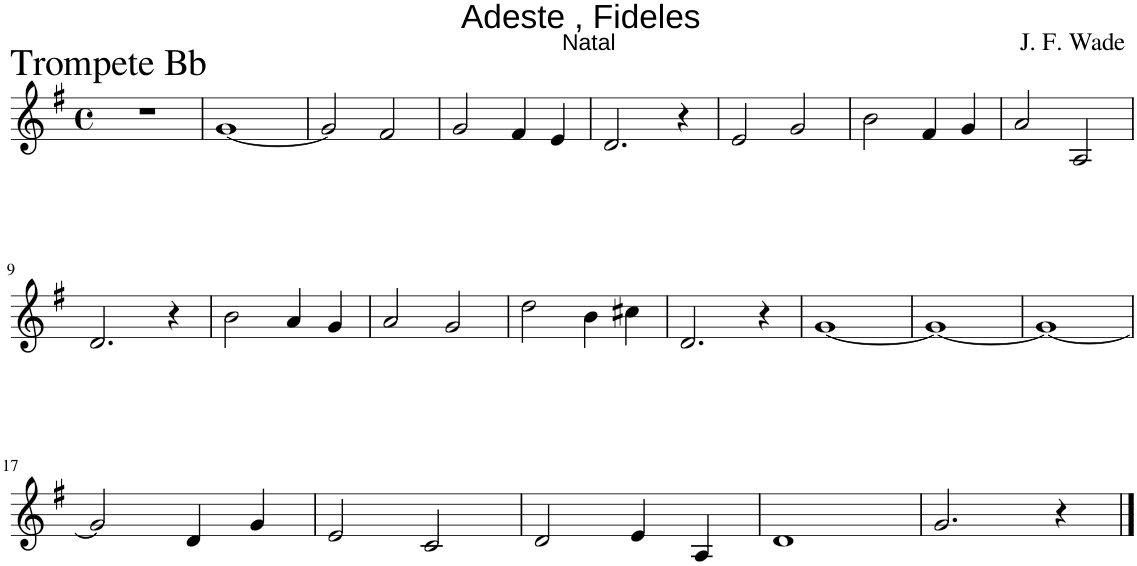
**kern
*part1
*staff1
*I"Trompete Bb
*I'Tpt. Bb
*clefG2
*Trd1c2
*k[f#]
*M4/4
*met(c)
=1
1r
=2
[1g
=3
2g/]
2f#/
=4
2g/
4f#/
4e/
=5
2.d/
4r
=6
2e/
2g/
=7
2b\
4f#/
4g/
=8
2a/
2A/
!!LO:LB:g=z
=9
2.d/
4r
=10
2b\
4a/
4g/
=11
2a/
2g/
=12
2dd\
4b\
4cc#X\
=13
2.d/
4r
=14
[1g
=15
1g_
=16
1g_
!!LO:LB:g=z
=17
2g/]
4d/
4g/
=18
2e/
2c/
=19
2d/
4e/
4A/
=20
1d
=21
2.g/
4r
==
*-
